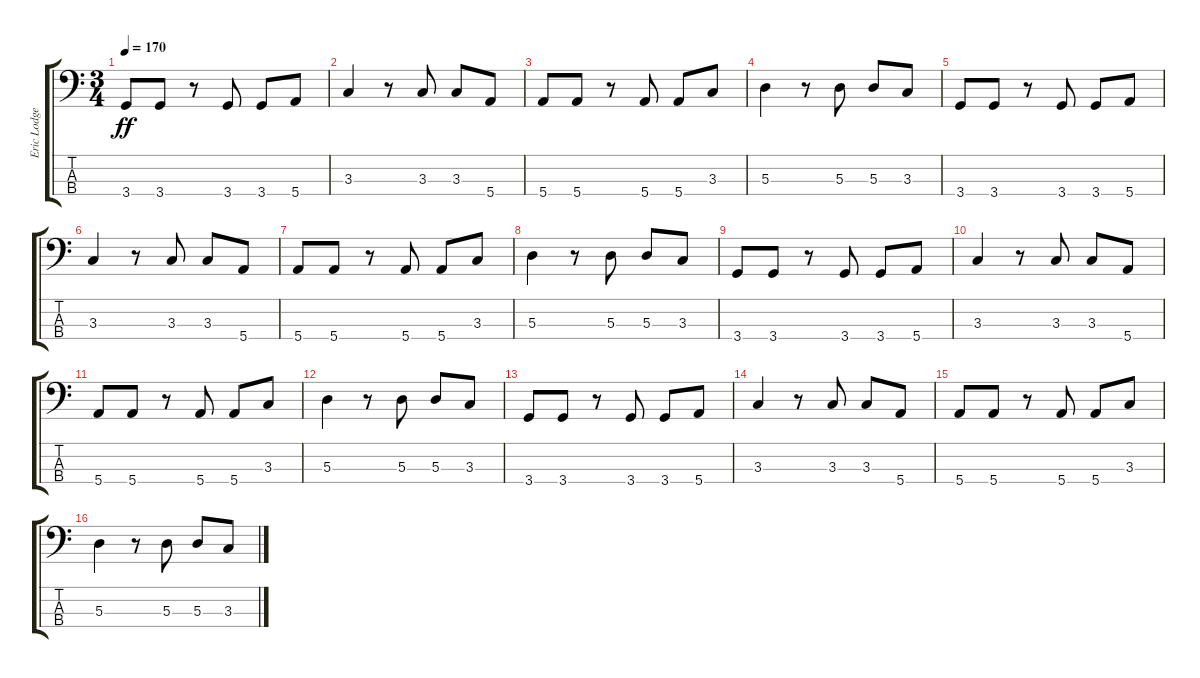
\track ("Eric Lodge (Bass)" "Eric Lodge") {instrument electricbasspick}
\staff {score tabs}
\tuning (G2 D2 A1 E1) {hide}
\ts (3 4)
\tempo 170
\clef f4
\ks c
3.4.8{dy ff} 3.4.8 r.8 3.4.8 3.4.8 5.4.8 |
3.3.4 r.8 3.3.8 3.3.8 5.4.8 |
5.4.8 5.4.8 r.8 5.4.8 5.4.8 3.3.8 |
5.3.4 r.8 5.3.8 5.3.8 3.3.8 |
3.4.8 3.4.8 r.8 3.4.8 3.4.8 5.4.8 |
3.3.4 r.8 3.3.8 3.3.8 5.4.8 |
5.4.8 5.4.8 r.8 5.4.8 5.4.8 3.3.8 |
5.3.4 r.8 5.3.8 5.3.8 3.3.8 |
3.4.8 3.4.8 r.8 3.4.8 3.4.8 5.4.8 |
3.3.4 r.8 3.3.8 3.3.8 5.4.8 |
5.4.8 5.4.8 r.8 5.4.8 5.4.8 3.3.8 |
5.3.4 r.8 5.3.8 5.3.8 3.3.8 |
3.4.8 3.4.8 r.8 3.4.8 3.4.8 5.4.8 |
3.3.4 r.8 3.3.8 3.3.8 5.4.8 |
5.4.8 5.4.8 r.8 5.4.8 5.4.8 3.3.8 |
5.3.4 r.8 5.3.8 5.3.8 3.3.8
